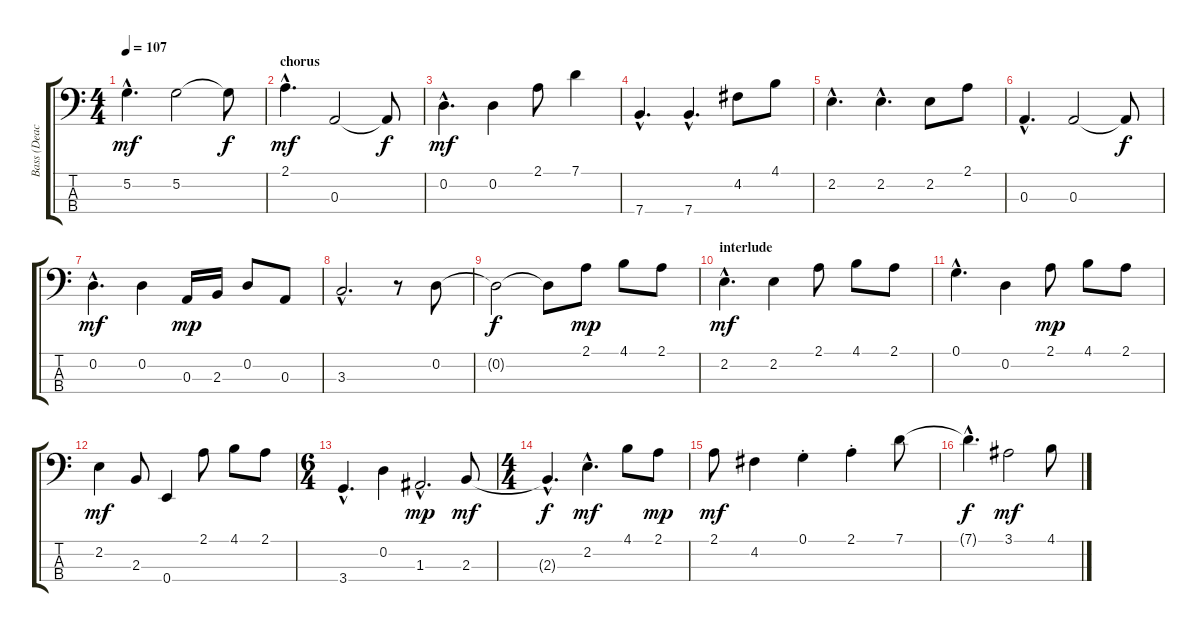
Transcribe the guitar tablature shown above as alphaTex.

\track ("Bass (Deacon)" "Bass (Deac") {instrument electricbassfinger}
\staff {score tabs}
\tuning (G2 D2 A1 E1) {hide}
\ts (4 4)
\tempo 107
\clef f4
\ks c
5.2{hac}.4{d dy mf} 5.2.2 5.2{t}.8{dy f} |
\section ("" "chorus")
2.1{hac}.4{d dy mf} 0.3.2 0.3{t}.8{dy f} |
0.2{hac}.4{d dy mf} 0.2.4 2.1.8 7.1.4 |
7.4{hac}.4{d} 7.4{hac}.4{d} 4.2.8 4.1.8 |
2.2{hac}.4{d} 2.2{hac}.4{d} 2.2.8 2.1.8 |
0.3{hac}.4{d} 0.3.2 0.3{t}.8{dy f} |
0.2{hac}.4{d dy mf} 0.2.4 0.3.16{dy mp} 2.3.16 0.2.8 0.3.8 |
3.3{hac}.2{d} r.8 0.2.8 |
0.2{t}.2{dy f} 0.2{t}.8 2.1.8{dy mp} 4.1.8 2.1.8 |
\section ("" "interlude")
2.2{hac}.4{d dy mf} 2.2.4 2.1.8 4.1.8 2.1.8 |
0.1{hac}.4{d} 0.2.4 2.1.8{dy mp} 4.1.8 2.1.8 |
2.2.4{dy mf} 2.3.8 0.4.4 2.1.8 4.1.8 2.1.8 |
\ts (6 4)
3.4{hac}.4{d} 0.2.4 1.3{hac}.2{d dy mp} 2.3.8{dy mf} |
\ts (4 4)
2.3{hac t}.4{d dy f} 2.2{hac}.4{d dy mf} 4.1.8 2.1.8{dy mp} |
2.1.8{dy mf} 4.2.4 0.1{st}.4 2.1{st}.4 7.1.8 |
7.1{hac t}.4{d dy f} 3.1.2{dy mf} 4.1.8
